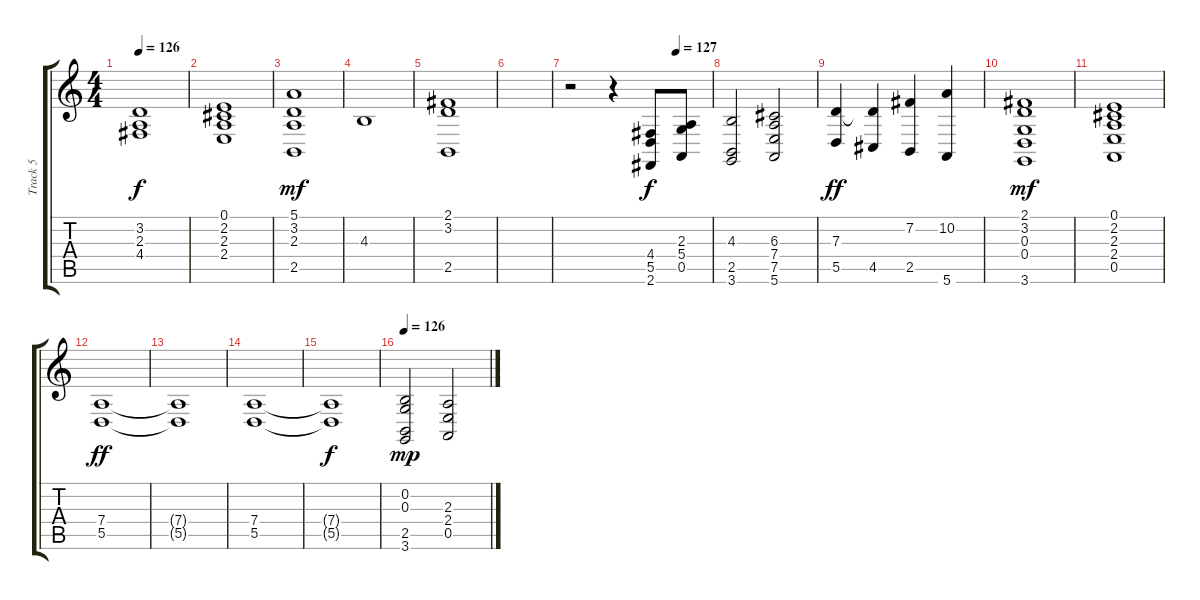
\track ("Track 5" "Track 5") {instrument synthstrings1}
\staff {score tabs}
\tuning (E4 B3 G3 D3 A2 E2) {hide}
\ts (4 4)
\tempo 126
\clef g2
\ks c
(3.2 2.3 4.4).1{dy f} |
(0.1 2.2 2.3 2.4).1 |
(5.1 3.2 2.3 2.5).1{dy mf} |
4.3.1 |
(2.1 3.2 2.5).1 |
|
\tempo (127 0.75)
r.2{balance 3} r.4 (4.4 5.5 2.6).8{dy f} (2.3 5.4 0.5).8 |
(4.3 2.5 3.6).2 (6.3 7.4 7.5 5.6).2 |
(7.3 5.5).4{dy ff} (7.3{t} 4.5).4 (7.2 2.5).4 (10.2 5.6).4 |
(2.1 3.2 0.3 0.4 3.6).1{dy mf} |
(0.1 2.2 2.3 2.4 0.5).1 |
(7.4 5.5).1{dy ff balance 8 instrument pad2warm} |
(7.4{t} 5.5{t}).1 |
(7.4 5.5).1 |
(7.4{t} 5.5{t}).1{dy f} |
\tempo 126
(0.2 0.3 2.5 3.6).2{dy mp volume 6 instrument stringensemble1} (2.3 2.4 0.5).2
